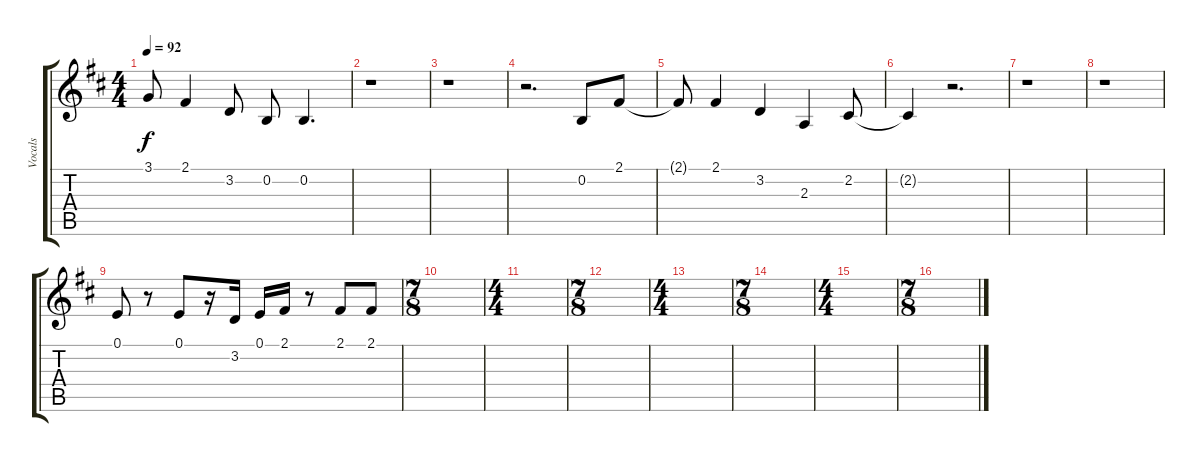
\track ("Vocals" "Vocals") {instrument altosax}
\staff {score tabs}
\tuning (E4 B3 G3 D3 A2 E2) {hide}
\ts (4 4)
\tempo 92
\clef g2
\ks d
3.1{t}.8{dy f} 2.1.4 3.2.8 0.2.8 0.2.4{d} |
r.1 |
r.1 |
r.2{d} 0.2.8 2.1.8 |
2.1{t}.8 2.1.4 3.2.4 2.3.4 2.2.8 |
2.2{t}.4 r.2{d} |
r.1 |
r.1 |
0.1.8 r.8 0.1.8 r.16 3.2.16 0.1.16 2.1.16 r.8 2.1.8 2.1.8 |
\ts (7 8)
|
\ts (4 4)
|
\ts (7 8)
|
\ts (4 4)
|
\ts (7 8)
|
\ts (4 4)
|
\ts (7 8)
